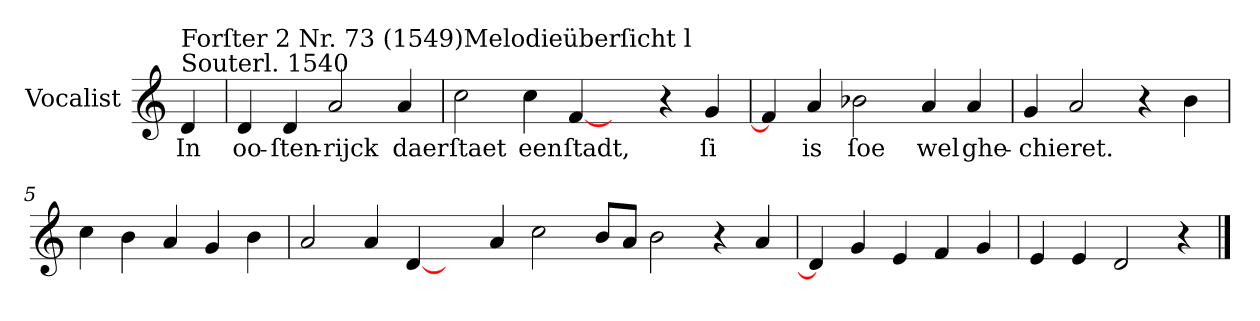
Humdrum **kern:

**kern	**text
*part1	*part1
*staff1	*staff1
*I"Vocalist	*
*k[]	*
=	=
!LO:TX:a:t=Souterl. 1540	!
!LO:TX:a:t=Forſter 2 Nr. 73 (1549)Melodieüberſicht l	!
4d	In
=1	=1
4d	oo-
4d	-ſten-
2a	-rijck
4a	daer
=2	=2
2cc	ſtaet
4cc	een
[4f	ſtadt,
4ryy	.
4r	.
4g	ſi
=3	=3
4f]	.
4a	is
2b-X	ſoe
4a	wel
4a	ghe-
=4	=4
4g	-chieret.
2a	.
4r	.
4b	.
=5	=5
4cc	.
4b	.
4a	.
4g	.
4b	.
=6	=6
2a	.
4a	.
[4d	.
4ryy	.
4a	.
2cc	.
8bL	.
8aJ	.
2b	.
4r	.
4a	.
=7	=7
4d]	.
4g	.
4e	.
4f	.
4g	.
=8	=8
4e	.
4e	.
2d	.
4r	.
==	==
*-	*-
